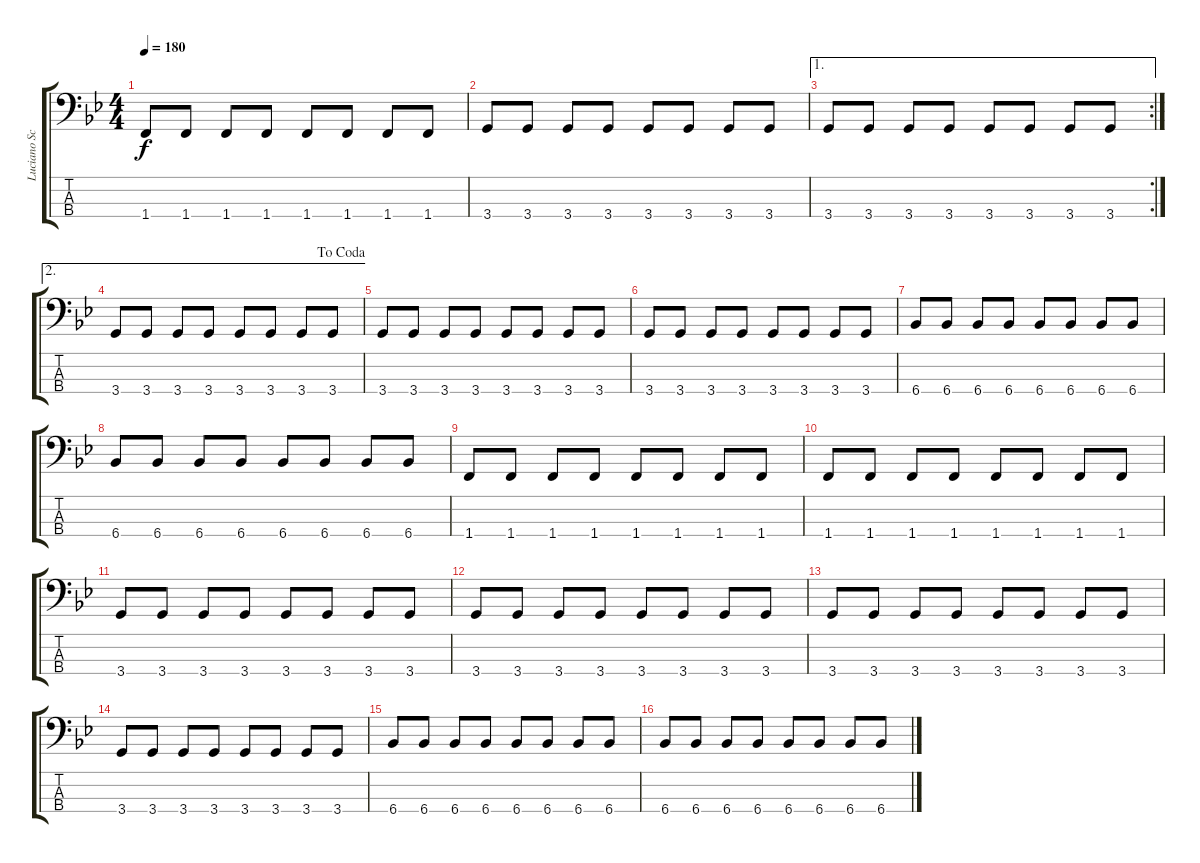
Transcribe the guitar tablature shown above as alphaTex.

\track ("Luciano Scaglione" "Luciano Sc") {instrument electricbasspick}
\staff {score tabs}
\tuning (G2 D2 A1 E1) {hide}
\ts (4 4)
\tempo 180
\clef f4
\ks bb
1.4.8{dy f} 1.4.8 1.4.8 1.4.8 1.4.8 1.4.8 1.4.8 1.4.8 |
3.4.8 3.4.8 3.4.8 3.4.8 3.4.8 3.4.8 3.4.8 3.4.8 |
\ae 1
\rc 2
3.4.8 3.4.8 3.4.8 3.4.8 3.4.8 3.4.8 3.4.8 3.4.8 |
\ae 2
\jump dacoda
3.4.8 3.4.8 3.4.8 3.4.8 3.4.8 3.4.8 3.4.8 3.4.8 |
3.4.8 3.4.8 3.4.8 3.4.8 3.4.8 3.4.8 3.4.8 3.4.8 |
3.4.8 3.4.8 3.4.8 3.4.8 3.4.8 3.4.8 3.4.8 3.4.8 |
6.4.8 6.4.8 6.4.8 6.4.8 6.4.8 6.4.8 6.4.8 6.4.8 |
6.4.8 6.4.8 6.4.8 6.4.8 6.4.8 6.4.8 6.4.8 6.4.8 |
1.4.8 1.4.8 1.4.8 1.4.8 1.4.8 1.4.8 1.4.8 1.4.8 |
1.4.8 1.4.8 1.4.8 1.4.8 1.4.8 1.4.8 1.4.8 1.4.8 |
3.4.8 3.4.8 3.4.8 3.4.8 3.4.8 3.4.8 3.4.8 3.4.8 |
3.4.8 3.4.8 3.4.8 3.4.8 3.4.8 3.4.8 3.4.8 3.4.8 |
3.4.8 3.4.8 3.4.8 3.4.8 3.4.8 3.4.8 3.4.8 3.4.8 |
3.4.8 3.4.8 3.4.8 3.4.8 3.4.8 3.4.8 3.4.8 3.4.8 |
6.4.8 6.4.8 6.4.8 6.4.8 6.4.8 6.4.8 6.4.8 6.4.8 |
6.4.8 6.4.8 6.4.8 6.4.8 6.4.8 6.4.8 6.4.8 6.4.8
